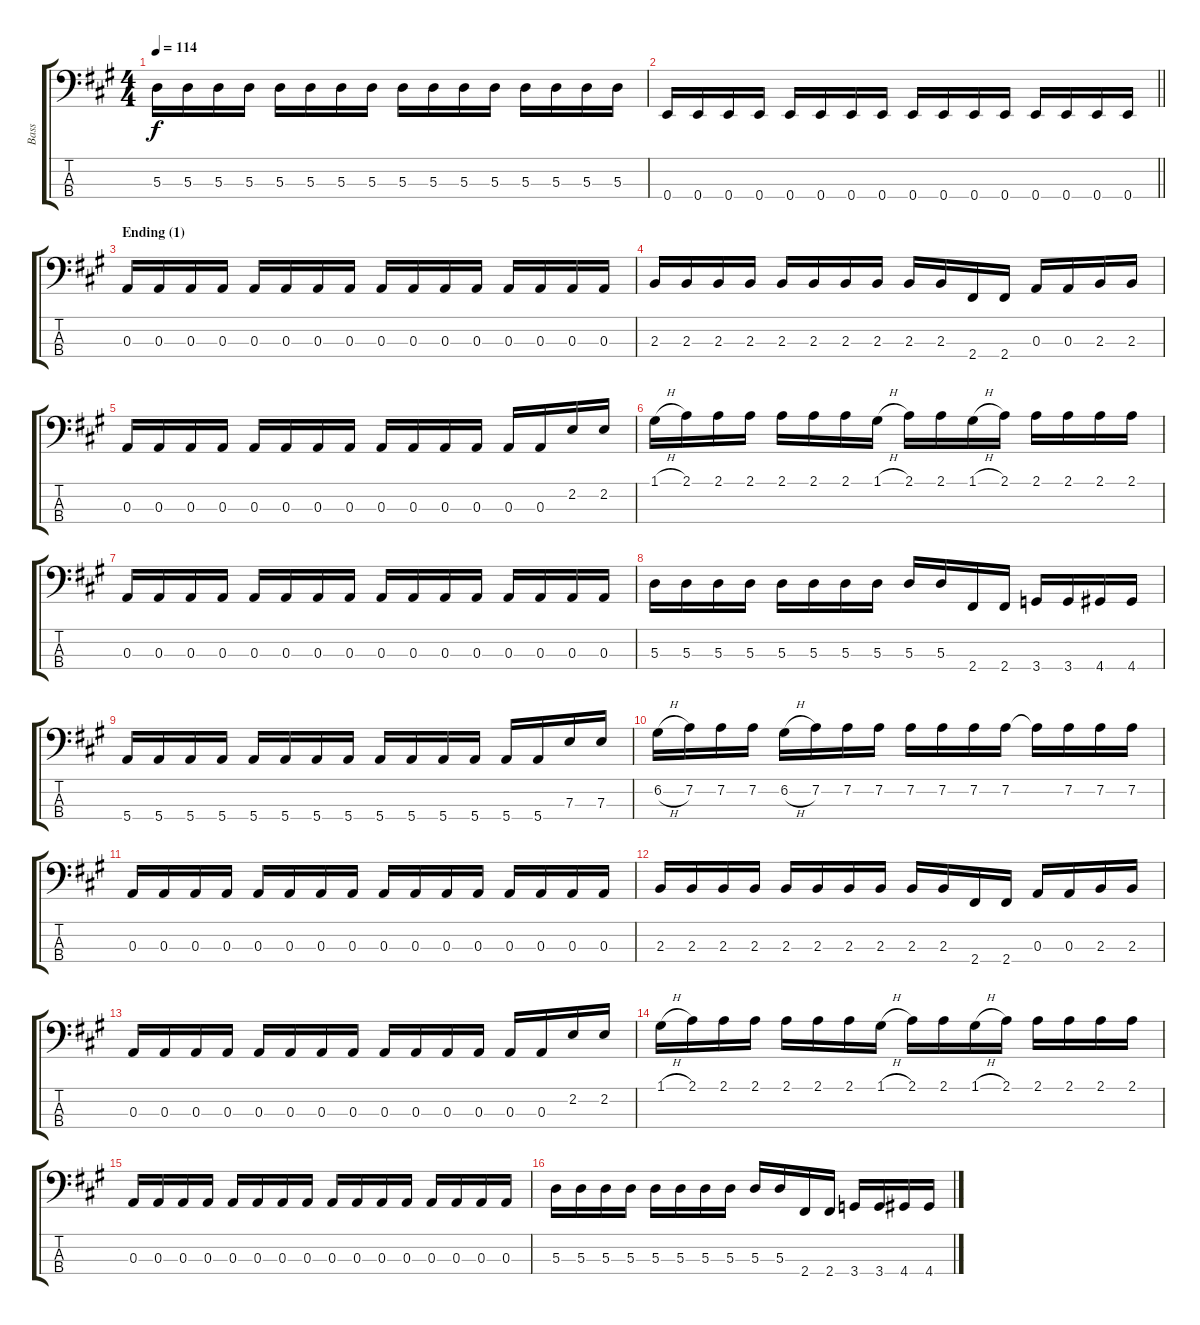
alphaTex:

\track ("Bass" "Bass") {instrument electricbassfinger}
\staff {score tabs}
\tuning (G2 D2 A1 E1) {hide}
\ts (4 4)
\tempo 114
\clef f4
\ks a
5.3.16{dy f} 5.3.16 5.3.16 5.3.16 5.3.16 5.3.16 5.3.16 5.3.16 5.3.16 5.3.16 5.3.16 5.3.16 5.3.16 5.3.16 5.3.16 5.3.16 |
\barLineRight lightlight
0.4.16 0.4.16 0.4.16 0.4.16 0.4.16 0.4.16 0.4.16 0.4.16 0.4.16 0.4.16 0.4.16 0.4.16 0.4.16 0.4.16 0.4.16 0.4.16 |
\section ("" "Ending (1)")
0.3.16 0.3.16 0.3.16 0.3.16 0.3.16 0.3.16 0.3.16 0.3.16 0.3.16 0.3.16 0.3.16 0.3.16 0.3.16 0.3.16 0.3.16 0.3.16 |
2.3.16 2.3.16 2.3.16 2.3.16 2.3.16 2.3.16 2.3.16 2.3.16 2.3.16 2.3.16 2.4.16 2.4.16 0.3.16 0.3.16 2.3.16 2.3.16 |
0.3.16 0.3.16 0.3.16 0.3.16 0.3.16 0.3.16 0.3.16 0.3.16 0.3.16 0.3.16 0.3.16 0.3.16 0.3.16 0.3.16 2.2.16 2.2.16 |
1.1{h}.16 2.1.16 2.1.16 2.1.16 2.1.16 2.1.16 2.1.16 1.1{h}.16 2.1.16 2.1.16 1.1{h}.16 2.1.16 2.1.16 2.1.16 2.1.16 2.1.16 |
0.3.16 0.3.16 0.3.16 0.3.16 0.3.16 0.3.16 0.3.16 0.3.16 0.3.16 0.3.16 0.3.16 0.3.16 0.3.16 0.3.16 0.3.16 0.3.16 |
5.3.16 5.3.16 5.3.16 5.3.16 5.3.16 5.3.16 5.3.16 5.3.16 5.3.16 5.3.16 2.4.16 2.4.16 3.4.16 3.4.16 4.4.16 4.4.16 |
5.4.16 5.4.16 5.4.16 5.4.16 5.4.16 5.4.16 5.4.16 5.4.16 5.4.16 5.4.16 5.4.16 5.4.16 5.4.16 5.4.16 7.3.16 7.3.16 |
6.2{h}.16 7.2.16 7.2.16 7.2.16 6.2{h}.16 7.2.16 7.2.16 7.2.16 7.2.16 7.2.16 7.2.16 7.2.16 7.2{t}.16 7.2.16 7.2.16 7.2.16 |
0.3.16 0.3.16 0.3.16 0.3.16 0.3.16 0.3.16 0.3.16 0.3.16 0.3.16 0.3.16 0.3.16 0.3.16 0.3.16 0.3.16 0.3.16 0.3.16 |
2.3.16 2.3.16 2.3.16 2.3.16 2.3.16 2.3.16 2.3.16 2.3.16 2.3.16 2.3.16 2.4.16 2.4.16 0.3.16 0.3.16 2.3.16 2.3.16 |
0.3.16 0.3.16 0.3.16 0.3.16 0.3.16 0.3.16 0.3.16 0.3.16 0.3.16 0.3.16 0.3.16 0.3.16 0.3.16 0.3.16 2.2.16 2.2.16 |
1.1{h}.16 2.1.16 2.1.16 2.1.16 2.1.16 2.1.16 2.1.16 1.1{h}.16 2.1.16 2.1.16 1.1{h}.16 2.1.16 2.1.16 2.1.16 2.1.16 2.1.16 |
0.3.16 0.3.16 0.3.16 0.3.16 0.3.16 0.3.16 0.3.16 0.3.16 0.3.16 0.3.16 0.3.16 0.3.16 0.3.16 0.3.16 0.3.16 0.3.16 |
5.3.16 5.3.16 5.3.16 5.3.16 5.3.16 5.3.16 5.3.16 5.3.16 5.3.16 5.3.16 2.4.16 2.4.16 3.4.16 3.4.16 4.4.16 4.4.16
